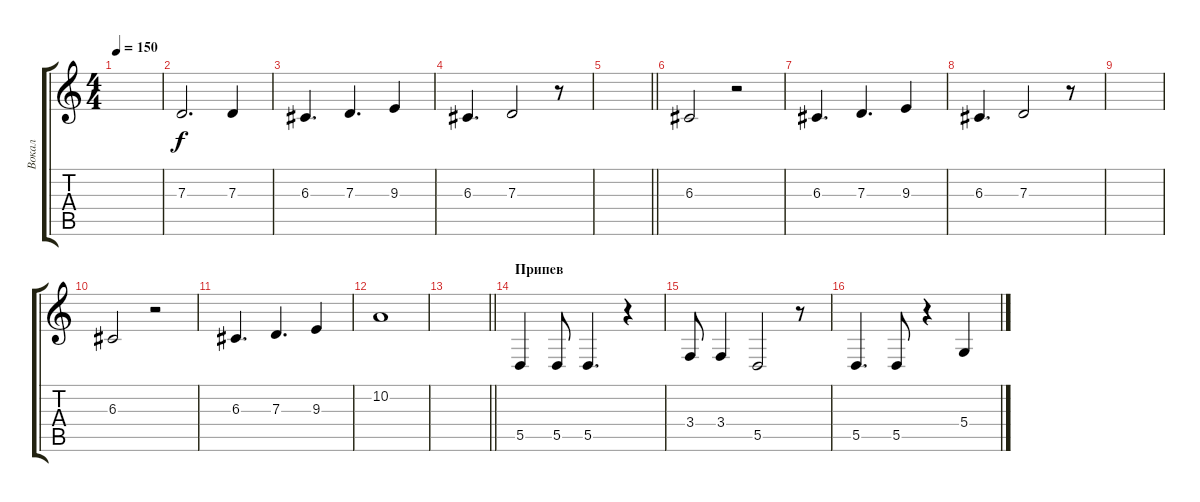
\track ("Вокал" "Вокал") {instrument flute}
\staff {score tabs}
\tuning (E4 B3 G3 D3 A2 E2) {hide}
\ts (4 4)
\tempo 150
\clef g2
\ks c
|
7.3.2{d} 7.3.4 |
6.3.4{d} 7.3.4{d} 9.3.4 |
6.3.4{d} 7.3.2 r.8 |
\barLineRight lightlight
|
\section ("" " ")
6.3.2 r.2 |
6.3.4{d} 7.3.4{d} 9.3.4 |
6.3.4{d} 7.3.2 r.8 |
|
6.3.2 r.2 |
6.3.4{d} 7.3.4{d} 9.3.4 |
10.2.1 |
\barLineRight lightlight
|
\section ("" "Припев")
5.5.4 5.5.8 5.5.4{d} r.4 |
3.4.8 3.4.4 5.5.2 r.8 |
5.5.4{d} 5.5.8 r.4 5.4.4
